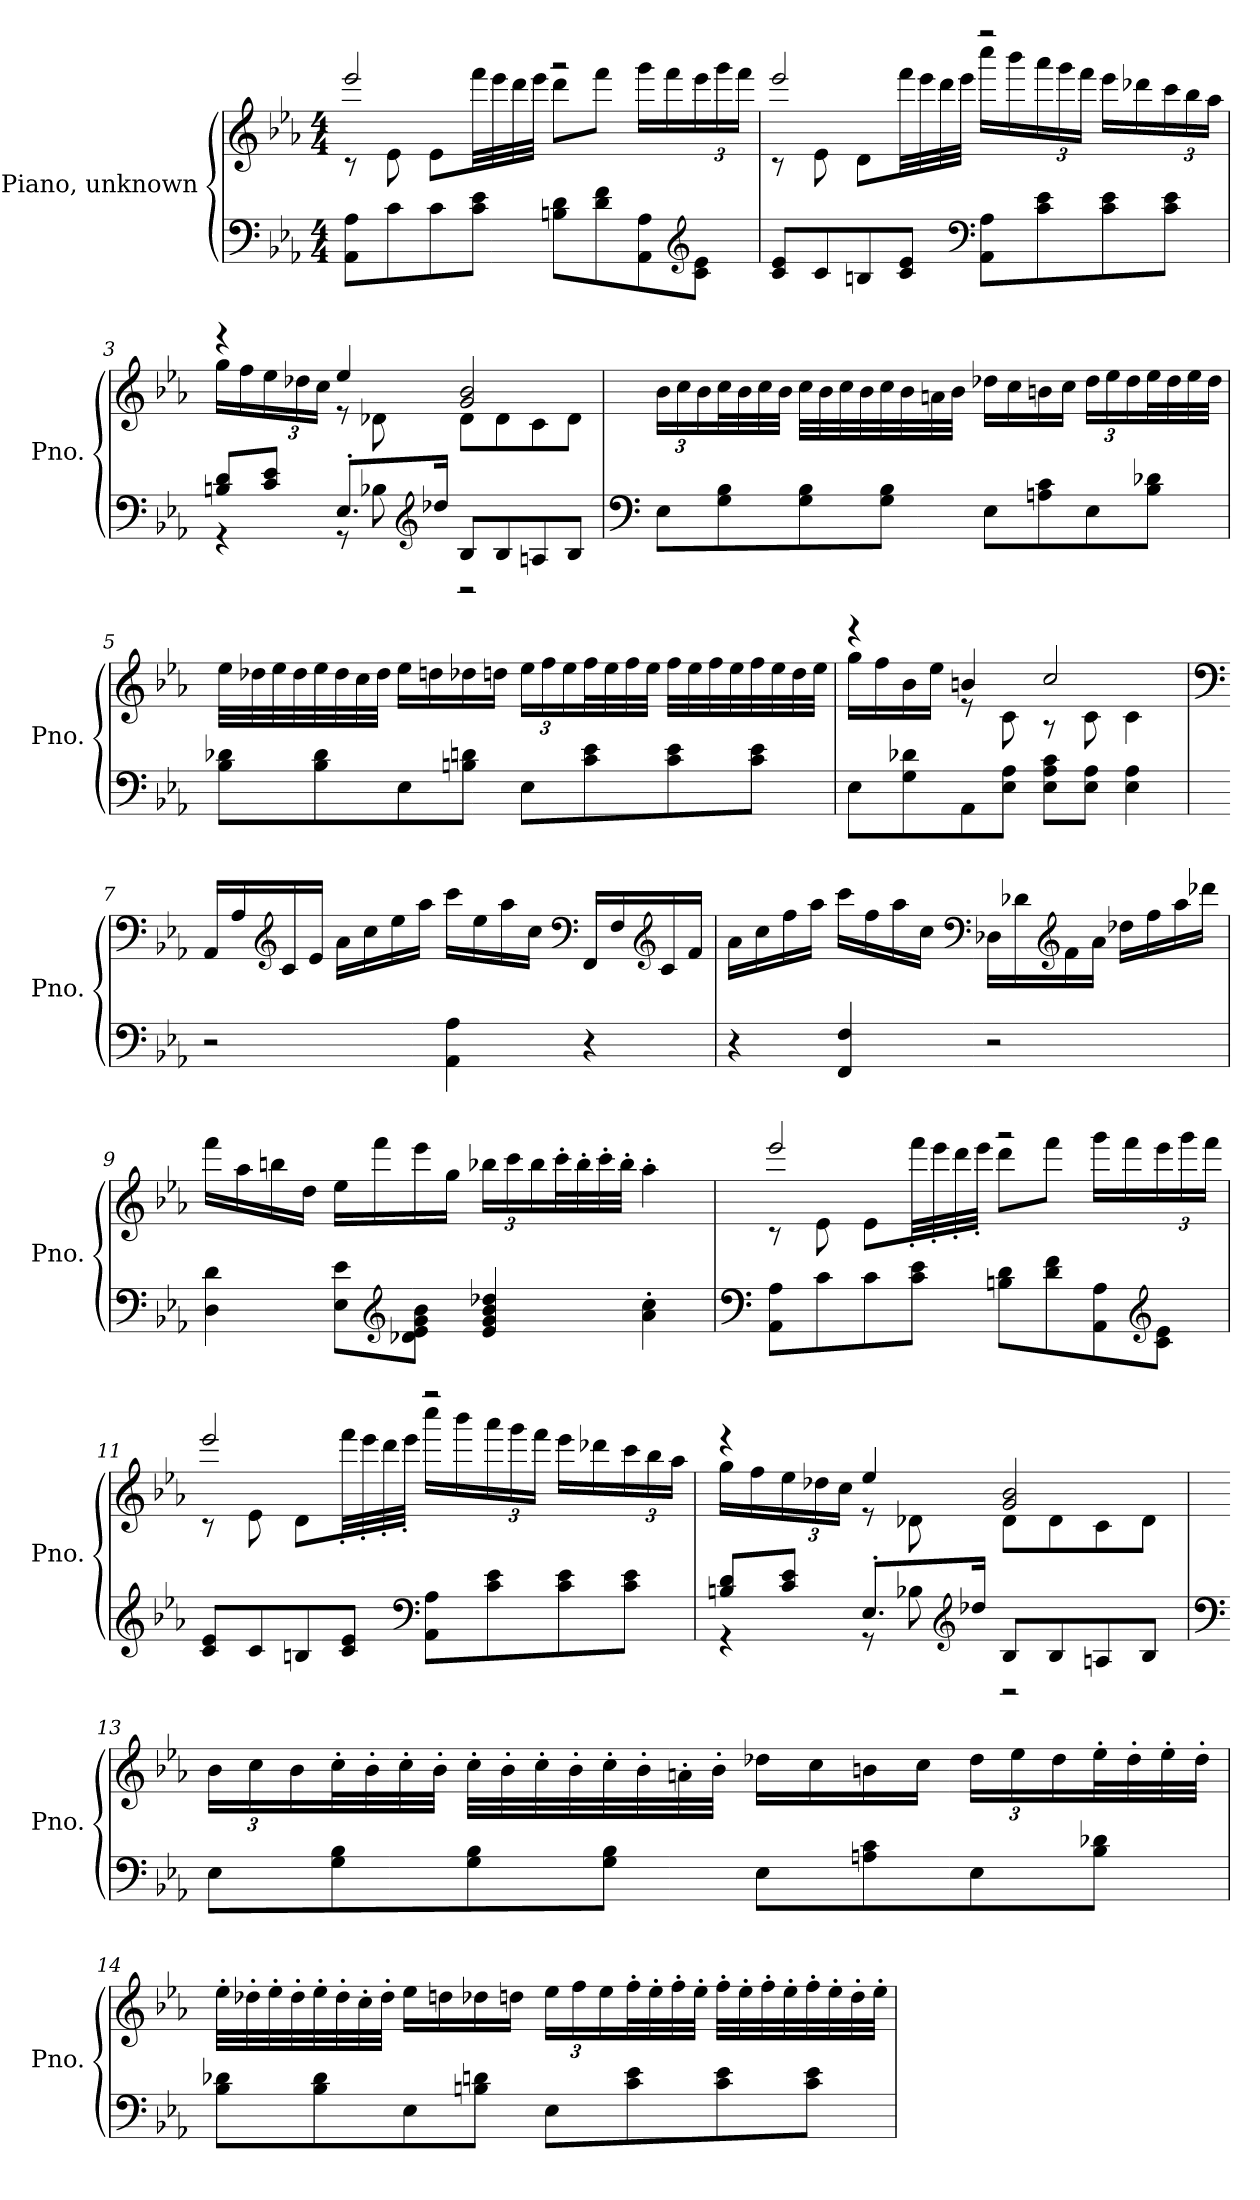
**kern	**kern
*part1	*part1
*staff2	*staff1
*I"Piano, unknown	*
*I'Pno.	*
*clefF4	*clefG2
*k[b-e-a-]	*k[b-e-a-]
*M4/4	*M4/4
*MM120	*MM120
=1	=1
*	*^
8AA-\ 8A-\L	2eee-/	8r
8c\	.	8e-\
8c\	.	8e-\L
8c\ 8e-\J	.	32fff\LL
.	.	32eee-\
.	.	32ddd\
.	.	32eee-\JJJ
8Bn\ 8d\L	2r	8ddd\L
8d\ 8f\	.	8fff\J
8AA-\ 8A-\	.	16ggg\LL
.	.	16fff\
*clefG2	*	*
*	*	*Xbrackettup
8c\ 8e-\J	.	24eee-\
.	.	24ggg\
.	.	24fff\JJ
!!LO:LB:g=z	!!
=2	=2	=2
8c/ 8e-/L	2eee-/	8r
8c/	.	8e-\
8Bn/	.	8d\L
8c/ 8e-/J	.	32fff\LL
.	.	32eee-\
.	.	32ddd\
.	.	32eee-\JJJ
*clefF4	*	*
8AA-\ 8A-\L	2r	16cccc\LL
.	.	16bbb-\
8c\ 8e-\	.	24aaa-\
.	.	24ggg\
.	.	24fff\JJ
8c\ 8e-\	.	16eee-\LL
.	.	16ddd-X\
8c\ 8e-\J	.	24ccc\
.	.	24bb-\
.	.	24aa-\JJ
=3	=3	=3
*^	*	*
8Bn/ 8d/L	4r	4r	16gg\LL
.	.	.	16ff\
8c/ 8e-/J	.	.	24ee-\
.	.	.	24dd-X\
.	.	.	24cc\JJ
8.E-'/L	8r	4ee-/	8r
.	8B-X\	.	8d-X\
*clefG2	*	*	*
16dd-X/Jk	.	.	.
8B-/L	2r	2g/ 2b-/	8d-\L
8B-/	.	.	8d-\
8An/	.	.	8c\
8B-/J	.	.	8d-\J
*v	*v	*	*
*	*v	*v
!!LO:LB:g=z
=4	=4
*clefF4	*
8E-\L	24b-\LL
.	24cc\
.	24b-\
8G\ 8B-\	32cc\L
.	32b-\
.	32cc\
.	32b-\JJJ
8G\ 8B-\	32cc\LLL
.	32b-\
.	32cc\
.	32b-\
8G\ 8B-\J	32cc\
.	32b-\
.	32an\
.	32b-\JJJ
8E-\L	16dd-X\LL
.	16cc\
8An\ 8c\	16bn\
.	16cc\JJ
8E-\	24dd-\LL
.	24ee-\
.	24dd-\
8B-\ 8d-X\J	32ee-\L
.	32dd-\
.	32ee-\
.	32dd-\JJJ
!!LO:LB:g=z
=5	=5
8B-\ 8d-X\L	32ee-\LLL
.	32dd-X\
.	32ee-\
.	32dd-\
8B-\ 8d-\	32ee-\
.	32dd-\
.	32cc\
.	32dd-\JJJ
8E-\	16ee-\LL
.	16ddn\
8Bn\ 8dn\J	16dd-X\
.	16ddn\JJ
8E-\L	24ee-\LL
.	24ff\
.	24ee-\
8c\ 8e-\	32ff\L
.	32ee-\
.	32ff\
.	32ee-\JJJ
8c\ 8e-\	32ff\LLL
.	32ee-\
.	32ff\
.	32ee-\
8c\ 8e-\J	32ff\
.	32ee-\
.	32dd\
.	32ee-\JJJ
=6	=6
*	*^
8E-\L	4r	16gg\LL
.	.	16ff\
8G\ 8d-X\	.	16b-\
.	.	16ee-\JJ
8AA-\	4bn/	8r
8E-\ 8A-\J	.	8c\
8E-\ 8A-\ 8c\L	2cc/	8r
8E-\ 8A-\J	.	8c\
4E-\ 4A-\	.	4c\
*	*v	*v
!!LO:LB:g=z
=7	=7
*	*clefF4
2r	16AA-/LL
.	16A-/
*	*clefG2
.	16c/
.	16e-/JJ
.	16a-\LL
.	16cc\
.	16ee-\
.	16aa-\JJ
4AA-\ 4A-\	16ccc\LL
.	16ee-\
.	16aa-\
.	16cc\JJ
*	*clefF4
4r	16FF/LL
.	16F/
*	*clefG2
.	16c/
.	16f/JJ
=8	=8
4r	16a-\LL
.	16cc\
.	16ff\
.	16aa-\JJ
4FF/ 4F/	16ccc\LL
.	16ff\
.	16aa-\
.	16cc\JJ
*	*clefF4
2r	16D-X\LL
.	16d-X\
*	*clefG2
.	16f\
.	16a-\JJ
.	16dd-X\LL
.	16ff\
.	16aa-\
.	16ddd-X\JJ
!!LO:LB:g=z
=9	=9
4D\ 4d\	16fff\LL
.	16aa-\
.	16bbn\
.	16dd\JJ
8E-\ 8e-\L	16ee-\LL
.	16fff\
*clefG2	*
8d-X\ 8e-\ 8g\ 8b-\J	16eee-\
.	16gg\JJ
4e-/ 4g/ 4b-/ 4dd-X/	24bb-X\LL
.	24ccc\
.	24bb-\
.	32ccc'\L
.	32bb-'\
.	32ccc'\
.	32bb-'\JJJ
4a-\' 4cc\'	4aa-'\
=10	=10
*clefF4	*
*	*^
8AA-\ 8A-\L	2eee-/	8r
8c\	.	8e-\
8c\	.	8e-\L
8c\ 8e-\J	.	32fff'\LL
.	.	32eee-'\
.	.	32ddd'\
.	.	32eee-'\JJJ
8Bn\ 8d\L	2r	8ddd\L
8d\ 8f\	.	8fff\J
8AA-\ 8A-\	.	16ggg\LL
.	.	16fff\
*clefG2	*	*
8c\ 8e-\J	.	24eee-\
.	.	24ggg\
.	.	24fff\JJ
!!LO:PB:g=z	!!
=11	=11	=11
8c/ 8e-/L	2eee-/	8r
8c/	.	8e-\
8Bn/	.	8d\L
8c/ 8e-/J	.	32fff'\LL
.	.	32eee-'\
.	.	32ddd'\
.	.	32eee-'\JJJ
*clefF4	*	*
8AA-\ 8A-\L	2r	16cccc\LL
.	.	16bbb-\
8c\ 8e-\	.	24aaa-\
.	.	24ggg\
.	.	24fff\JJ
8c\ 8e-\	.	16eee-\LL
.	.	16ddd-X\
8c\ 8e-\J	.	24ccc\
.	.	24bb-\
.	.	24aa-\JJ
=12	=12	=12
*^	*	*
8Bn/ 8d/L	4r	4r	16gg\LL
.	.	.	16ff\
8c/ 8e-/J	.	.	24ee-\
.	.	.	24dd-X\
.	.	.	24cc\JJ
8.E-'/L	8r	4ee-/	8r
.	8B-X\	.	8d-X\
*clefG2	*	*	*
16dd-X/Jk	.	.	.
8B-/L	2r	2g/ 2b-/	8d-\L
8B-/	.	.	8d-\
8An/	.	.	8c\
8B-/J	.	.	8d-\J
*v	*v	*	*
*	*v	*v
!!LO:LB:g=z
=13	=13
*clefF4	*
8E-\L	24b-\LL
.	24cc\
.	24b-\
8G\ 8B-\	32cc'\L
.	32b-'\
.	32cc'\
.	32b-'\JJJ
8G\ 8B-\	32cc'\LLL
.	32b-'\
.	32cc'\
.	32b-'\
8G\ 8B-\J	32cc'\
.	32b-'\
.	32an'\
.	32b-'\JJJ
8E-\L	16dd-X\LL
.	16cc\
8An\ 8c\	16bn\
.	16cc\JJ
8E-\	24dd-\LL
.	24ee-\
.	24dd-\
8B-\ 8d-X\J	32ee-'\L
.	32dd-'\
.	32ee-'\
.	32dd-'\JJJ
!!LO:LB:g=z
=14	=14
8B-\ 8d-X\L	32ee-'\LLL
.	32dd-X'\
.	32ee-'\
.	32dd-'\
8B-\ 8d-\	32ee-'\
.	32dd-'\
.	32cc'\
.	32dd-'\JJJ
8E-\	16ee-\LL
.	16ddn\
8Bn\ 8dn\J	16dd-X\
.	16ddn\JJ
8E-\L	24ee-\LL
.	24ff\
.	24ee-\
8c\ 8e-\	32ff'\L
.	32ee-'\
.	32ff'\
.	32ee-'\JJJ
8c\ 8e-\	32ff'\LLL
.	32ee-'\
.	32ff'\
.	32ee-'\
8c\ 8e-\J	32ff'\
.	32ee-'\
.	32dd'\
.	32ee-'\JJJ
=	=
*-	*-
